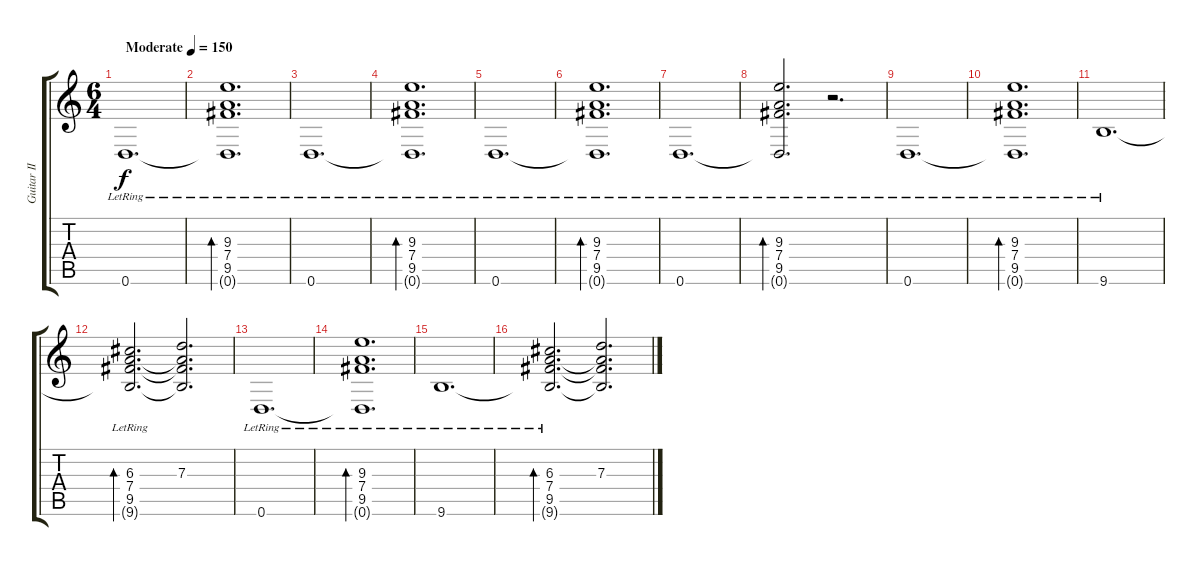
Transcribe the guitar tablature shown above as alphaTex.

\track ("Guitar II" "Guitar II") {instrument electricguitarjazz}
\staff {score tabs}
\tuning (E4 B3 G3 D3 A2 D2) {hide}
\ts (6 4)
\tempo (150 "Moderate")
\clef g2
\ks c
0.6{lr}.1{d dy f instrument electricguitarjazz} |
(9.3{lr} 7.4{lr} 9.5{lr} 0.6{t}).1{d bd 480} |
0.6{lr}.1{d} |
(9.3{lr} 7.4{lr} 9.5{lr} 0.6{t}).1{d bd 480} |
0.6{lr}.1{d} |
(9.3{lr} 7.4{lr} 9.5{lr} 0.6{t}).1{d bd 480} |
0.6{lr}.1{d} |
(9.3{lr} 7.4{lr} 9.5{lr} 0.6{t}).2{d bd 480} r.2{d} |
0.6{lr}.1{d} |
(9.3{lr} 7.4{lr} 9.5{lr} 0.6{t}).1{d bd 480} |
9.6{lr}.1{d} |
(6.3 7.4{lr} 9.5{lr} 9.6{t}).2{d bd 480} (7.3 7.4{t} 9.5{t} 9.6{t}).2{d} |
0.6{lr}.1{d} |
(9.3{lr} 7.4{lr} 9.5{lr} 0.6{t}).1{d bd 480} |
9.6{lr}.1{d} |
(6.3 7.4{lr} 9.5{lr} 9.6{t}).2{d bd 480} (7.3 7.4{t} 9.5{t} 9.6{t}).2{d}
